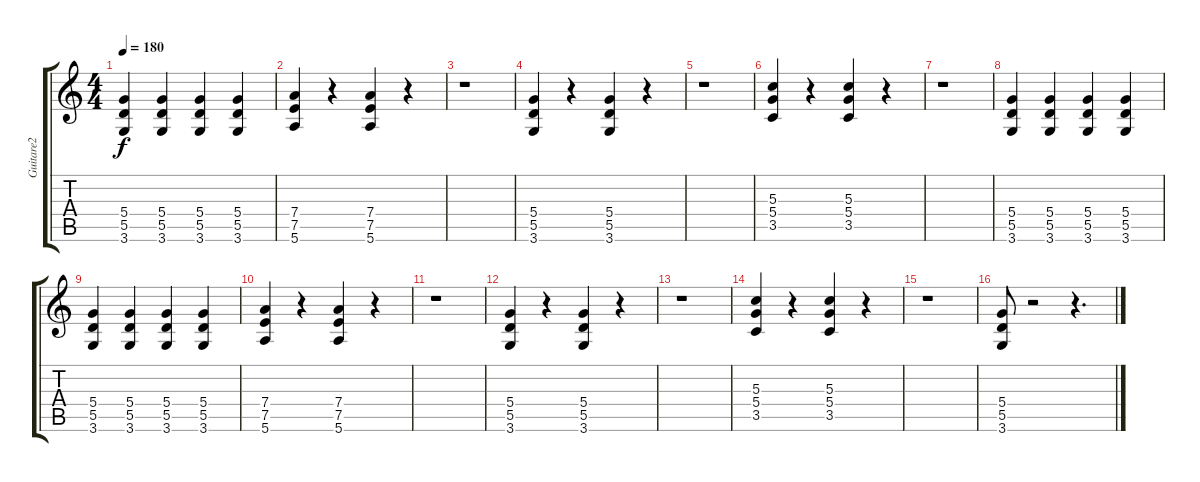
\track ("Guitare2" "Guitare2") {instrument overdrivenguitar}
\staff {score tabs}
\tuning (E4 B3 G3 D3 A2 E2) {hide}
\ts (4 4)
\tempo 180
\clef g2
\ks c
(5.4 5.5 3.6).4{dy f} (5.4 5.5 3.6).4 (5.4 5.5 3.6).4 (5.4 5.5 3.6).4 |
(7.4 7.5 5.6).4{volume 13} r.4 (7.4 7.5 5.6).4 r.4 |
r.1 |
(5.4 5.5 3.6).4 r.4 (5.4 5.5 3.6).4 r.4 |
r.1 |
(5.3 5.4 3.5).4 r.4 (5.3 5.4 3.5).4 r.4 |
r.1 |
(5.4 5.5 3.6).4 (5.4 5.5 3.6).4 (5.4 5.5 3.6).4 (5.4 5.5 3.6).4 |
(5.4 5.5 3.6).4 (5.4 5.5 3.6).4 (5.4 5.5 3.6).4 (5.4 5.5 3.6).4 |
(7.4 7.5 5.6).4{volume 13} r.4 (7.4 7.5 5.6).4 r.4 |
r.1 |
(5.4 5.5 3.6).4 r.4 (5.4 5.5 3.6).4 r.4 |
r.1 |
(5.3 5.4 3.5).4 r.4 (5.3 5.4 3.5).4 r.4 |
r.1 |
(5.4 5.5 3.6).8 r.2 r.4{d}
